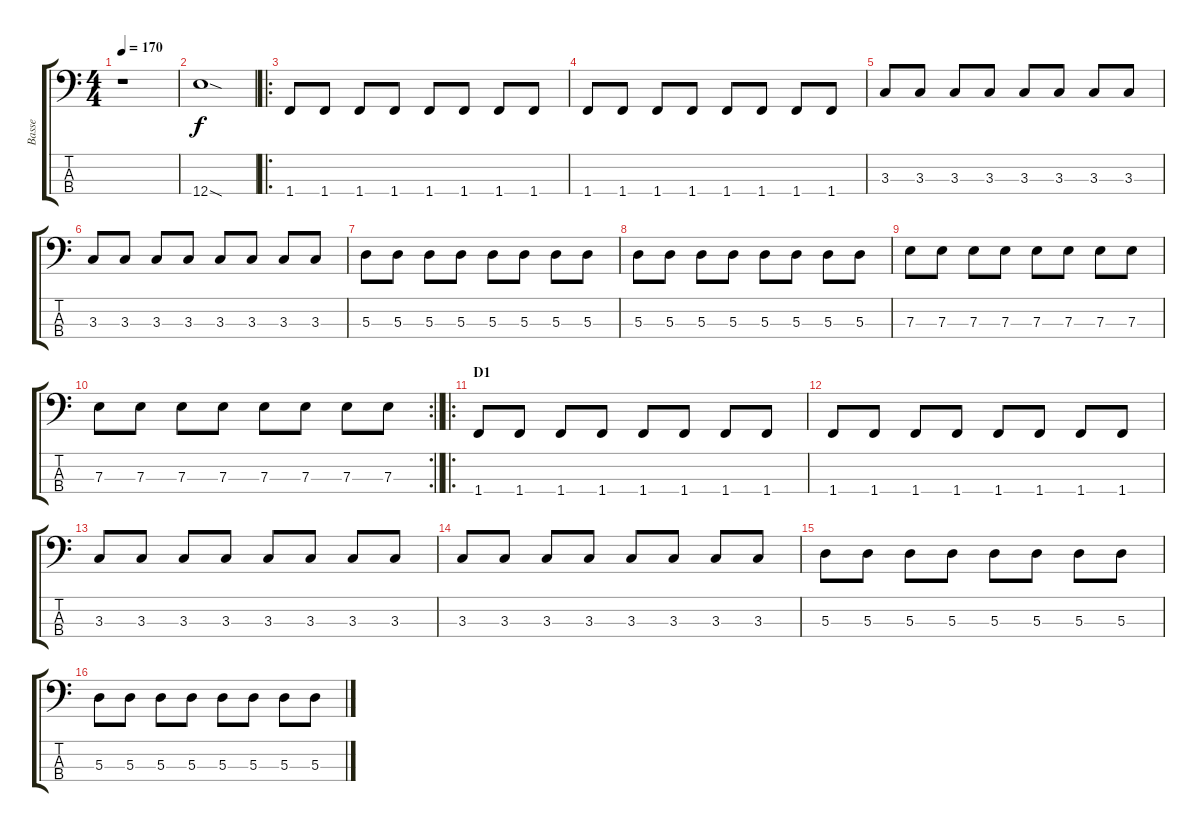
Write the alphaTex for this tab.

\track ("Basse" "Basse") {instrument electricbassfinger}
\staff {score tabs}
\tuning (G2 D2 A1 E1) {hide}
\ts (4 4)
\tempo 170
\clef f4
\ks c
r.1{dy f} |
12.4{sod}.1 |
\ro
1.4.8 1.4.8 1.4.8 1.4.8 1.4.8 1.4.8 1.4.8 1.4.8 |
1.4.8 1.4.8 1.4.8 1.4.8 1.4.8 1.4.8 1.4.8 1.4.8 |
3.3.8 3.3.8 3.3.8 3.3.8 3.3.8 3.3.8 3.3.8 3.3.8 |
3.3.8 3.3.8 3.3.8 3.3.8 3.3.8 3.3.8 3.3.8 3.3.8 |
5.3.8 5.3.8 5.3.8 5.3.8 5.3.8 5.3.8 5.3.8 5.3.8 |
5.3.8 5.3.8 5.3.8 5.3.8 5.3.8 5.3.8 5.3.8 5.3.8 |
7.3.8 7.3.8 7.3.8 7.3.8 7.3.8 7.3.8 7.3.8 7.3.8 |
\rc 2
\barLineRight lightlight
7.3.8 7.3.8 7.3.8 7.3.8 7.3.8 7.3.8 7.3.8 7.3.8 |
\ro
\section ("" "D1")
1.4.8 1.4.8 1.4.8 1.4.8 1.4.8 1.4.8 1.4.8 1.4.8 |
1.4.8 1.4.8 1.4.8 1.4.8 1.4.8 1.4.8 1.4.8 1.4.8 |
3.3.8 3.3.8 3.3.8 3.3.8 3.3.8 3.3.8 3.3.8 3.3.8 |
3.3.8 3.3.8 3.3.8 3.3.8 3.3.8 3.3.8 3.3.8 3.3.8 |
5.3.8 5.3.8 5.3.8 5.3.8 5.3.8 5.3.8 5.3.8 5.3.8 |
5.3.8 5.3.8 5.3.8 5.3.8 5.3.8 5.3.8 5.3.8 5.3.8
